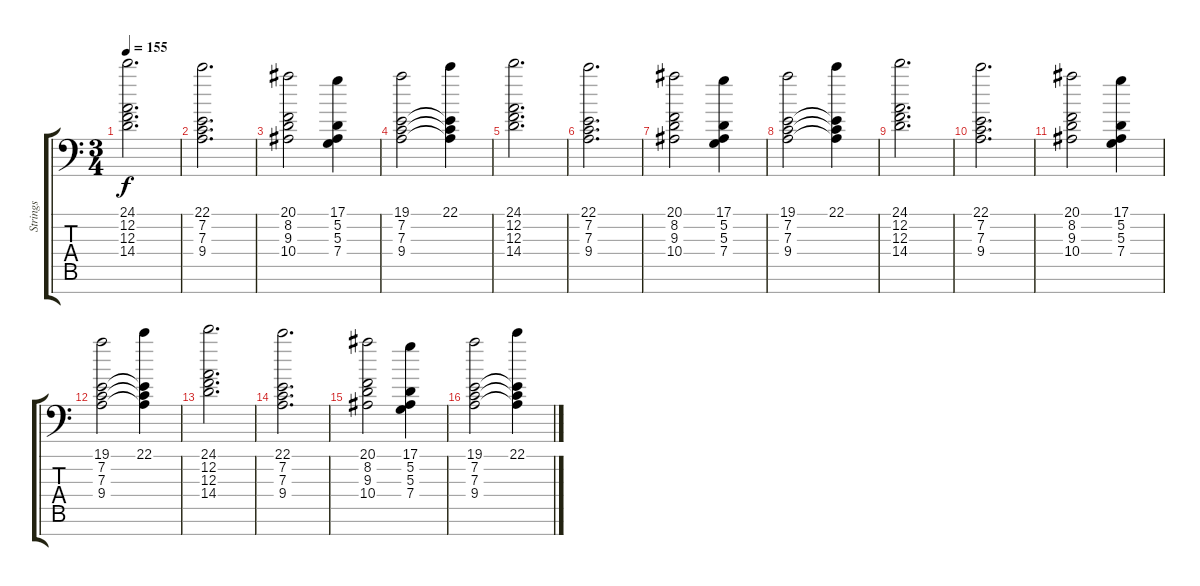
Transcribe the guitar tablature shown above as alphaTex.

\track ("Strings" "Strings") {instrument synthstrings1}
\staff {score tabs}
\tuning (D4 A3 F3 C3 G2 D2 A1) {hide}
\ts (3 4)
\tempo 155
\clef f4
\ks c
(24.1 12.2 12.3 14.4).2{d dy f} |
(22.1 7.2 7.3 9.4).2{d} |
(20.1 8.2 9.3 10.4).2 (17.1 5.2 5.3 7.4).4 |
(19.1 7.2 7.3 9.4).2 (22.1 7.2{t} 7.3{t} 9.4{t}).4 |
(24.1 12.2 12.3 14.4).2{d} |
(22.1 7.2 7.3 9.4).2{d} |
(20.1 8.2 9.3 10.4).2 (17.1 5.2 5.3 7.4).4 |
(19.1 7.2 7.3 9.4).2 (22.1 7.2{t} 7.3{t} 9.4{t}).4 |
(24.1 12.2 12.3 14.4).2{d} |
(22.1 7.2 7.3 9.4).2{d} |
(20.1 8.2 9.3 10.4).2 (17.1 5.2 5.3 7.4).4 |
(19.1 7.2 7.3 9.4).2 (22.1 7.2{t} 7.3{t} 9.4{t}).4 |
(24.1 12.2 12.3 14.4).2{d} |
(22.1 7.2 7.3 9.4).2{d} |
(20.1 8.2 9.3 10.4).2 (17.1 5.2 5.3 7.4).4 |
(19.1 7.2 7.3 9.4).2 (22.1 7.2{t} 7.3{t} 9.4{t}).4
